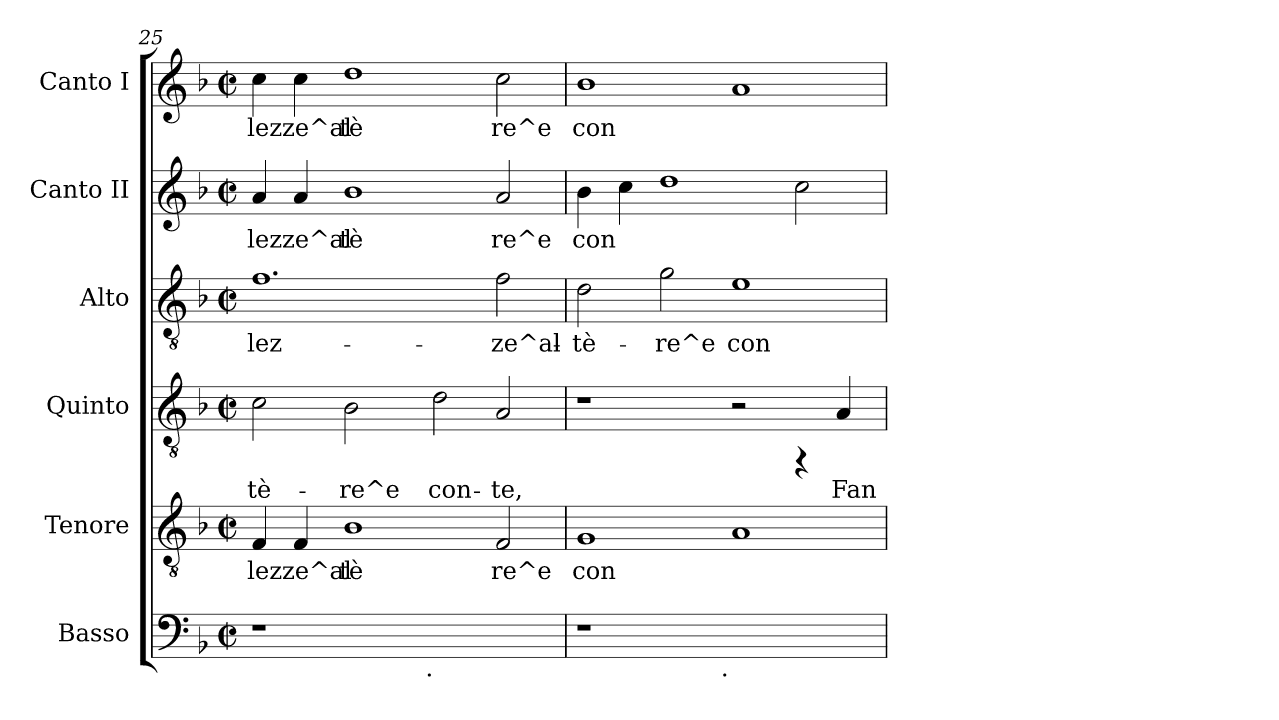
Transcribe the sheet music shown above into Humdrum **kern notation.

**kern	**kern	**text	**kern	**text	**kern	**text	**kern	**text	**kern	**text
*part6	*part5	*part5	*part4	*part4	*part3	*part3	*part2	*part2	*part1	*part1
*staff6	*staff5	*staff5	*staff4	*staff4	*staff3	*staff3	*staff2	*staff2	*staff1	*staff1
*I"Basso	*I"Tenore	*	*I"Quinto	*	*I"Alto	*	*I"Canto II	*	*I"Canto I	*
*clefF4	*clefGv2	*	*clefGv2	*	*clefGv2	*	*clefG2	*	*clefG2	*
*k[b-]	*k[b-]	*	*k[b-]	*	*k[b-]	*	*k[b-]	*	*k[b-]	*
*F:	*F:	*	*F:	*	*F:	*	*F:	*	*F:	*
*M2/2	*M2/2	*	*M2/2	*	*M2/2	*	*M2/2	*	*M2/2	*
*met(c|)	*met(c|)	*	*met(c|)	*	*met(c|)	*	*met(c|)	*	*met(c|)	*
=25	=25	=25	=25	=25	=25	=25	=25	=25	=25	=25
!	!	!LO:LY:b:cj	!	!LO:LY:b:cj	!	!LO:LY:b:cj	!	!LO:LY:b:cj	!	!LO:LY:b:cj
*^	*	*	*	*	*	*	*	*	*	*
1r	2ryy	4F/	lez	2c\	-tè-	1.f	-lez-	4a/	lez	4cc\	lez
!	!	!	!LO:LY:b:cj	!	!	!	!	!	!LO:LY:b:cj	!	!LO:LY:b:cj
.	.	4F/	ze^al	.	.	.	.	4a/	ze^al	4cc\	ze^al
!	!	!	!LO:LY:b:cj	!	!LO:LY:b:cj	!	!	!	!LO:LY:b:cj	!	!LO:LY:b:cj
.	4ryy	1B-	tè	2B-\	-re^e	.	.	1b-	tè	1dd	tè
.	8...ryy	.	.	.	.	.	.	.	.	.	.
!	!LO:TX:b:t=.	!	!	!	!	!	!	!	!	!	!
.	1ryy	.	.	.	.	.	.	.	.	.	.
!	!	!	!	!	!LO:LY:b:cj	!	!	!	!	!	!
1ryy	.	.	.	2d\	con-	.	.	.	.	.	.
!	!	!	!LO:LY:b:cj	!	!LO:LY:b:cj	!	!LO:LY:b:cj	!	!LO:LY:b:cj	!	!LO:LY:b:cj
.	.	2F/	re^e	2A/	-te,	2f\	-ze^al-	2a/	re^e	2cc\	re^e
.	64ryy	.	.	.	.	.	.	.	.	.	.
=26	=26	=26	=26	=26	=26	=26	=26	=26	=26	=26	=26
!	!	!	!LO:LY:b:cj	!	!	!	!LO:LY:b:cj	!	!LO:LY:b:cj	!	!LO:LY:b:cj
1r	2ryy	1G	con	1r	.	2d\	-tè-	4b-\	con	1b-	con
!	!	!	!	!	!	!	!	!	!LO:LY:b:cj	!	!
.	.	.	.	.	.	.	.	4cc\	.	.	.
!	!	!	!	!	!	!	!LO:LY:b:cj	!	!LO:LY:b:cj	!	!
.	4...ryy	.	.	.	.	2g\	-re^e	1dd	.	.	.
!	!LO:TX:b:t=.	!	!	!	!	!	!	!	!	!	!
.	1ryy	.	.	.	.	.	.	.	.	.	.
!	!	!	!LO:LY:b:cj	!	!	!	!LO:LY:b:cj	!	!	!	!LO:LY:b:cj
1ryy	.	1A	.	2r	.	1e	con-	.	.	1a	.
!	!	!	!	!	!	!	!	!	!LO:LY:b:cj	!	!
.	.	.	.	4rFF	.	.	.	2cc\	.	.	.
!	!	!	!	!	!LO:LY:b:cj	!	!	!	!	!	!
.	.	.	.	4A/	Fan-	.	.	.	.	.	.
.	32ryy	.	.	.	.	.	.	.	.	.	.
*v	*v	*	*	*	*	*	*	*	*	*	*
=	=	=	=	=	=	=	=	=	=	=
*-	*-	*-	*-	*-	*-	*-	*-	*-	*-	*-
